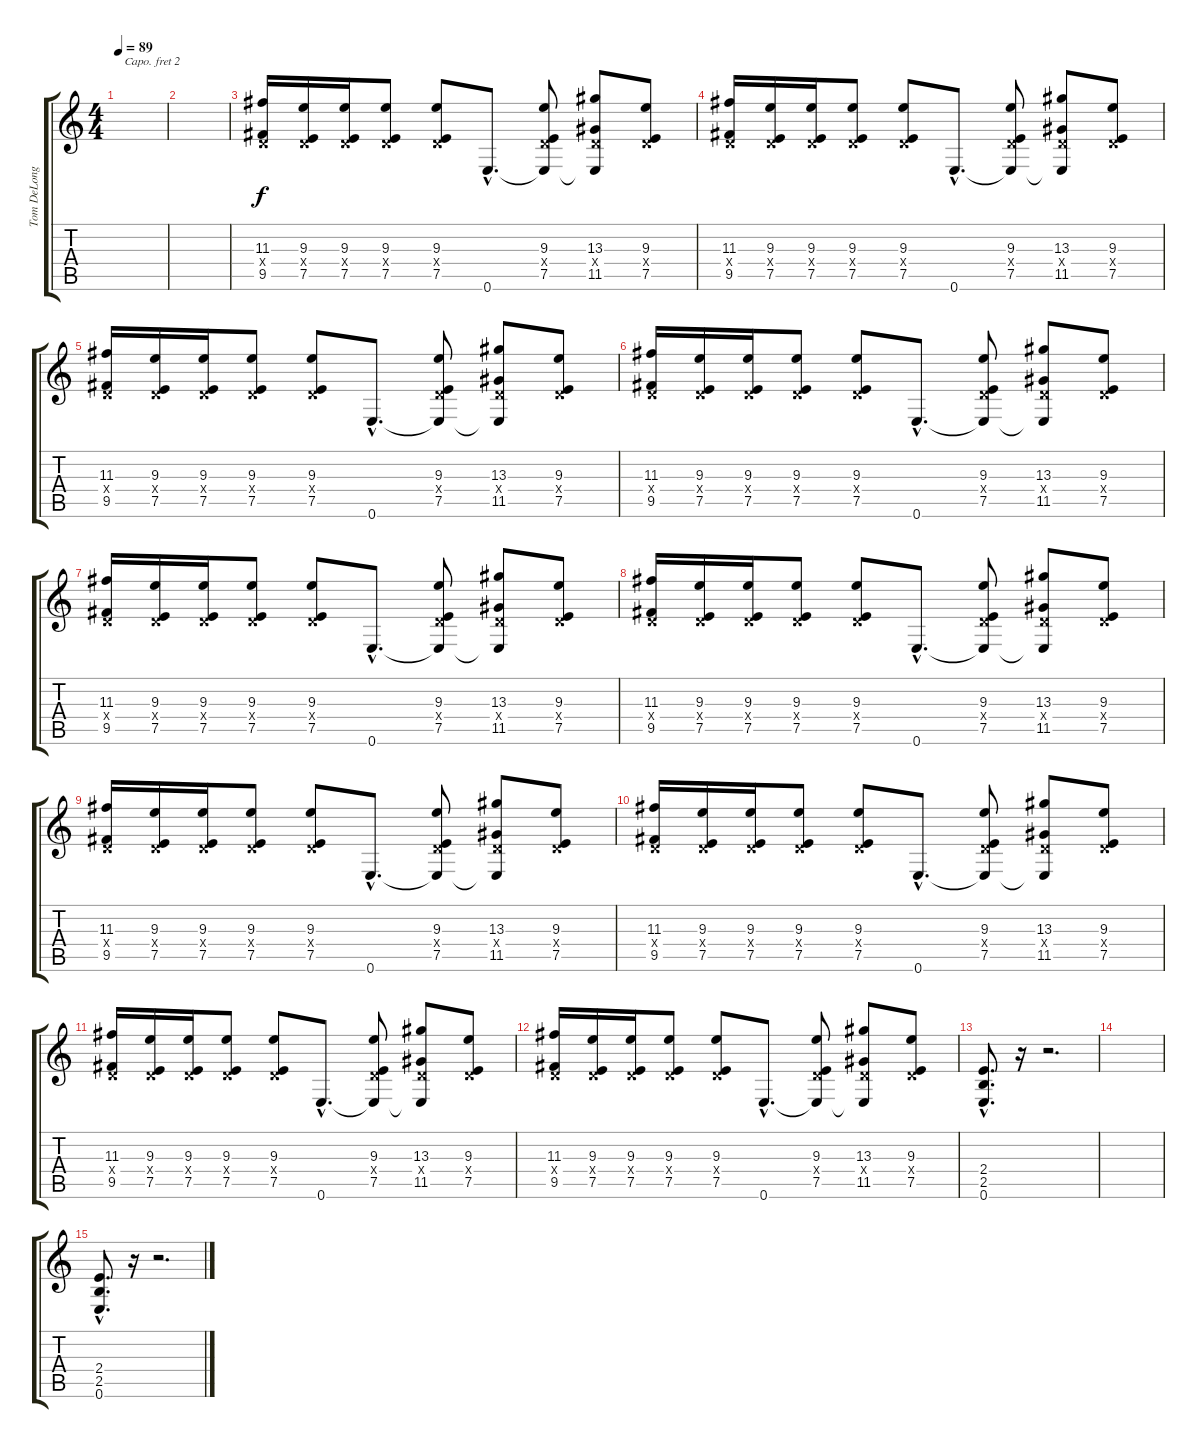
\track ("Tom DeLonge (E-Gitarre)" "Tom DeLong") {instrument distortionguitar}
\staff {score tabs}
\capo 2
\tuning (D4 A3 F3 C3 G2 D2) {hide}
\ts (4 4)
\tempo 89
\clef g2
\ks c
|
|
(11.3 0.4{x} 9.5).16{volume 10} (9.3 0.4{x} 7.5).16 (9.3 0.4{x} 7.5).16 (9.3 0.4{x} 7.5).8 (9.3 0.4{x} 7.5).8 0.6{hac}.8{d} (9.3 0.4{x} 7.5 0.6{t}).8 (13.3 0.4{x} 11.5 0.6{t}).8 (9.3 0.4{x} 7.5).8 |
(11.3 0.4{x} 9.5).16{volume 10} (9.3 0.4{x} 7.5).16 (9.3 0.4{x} 7.5).16 (9.3 0.4{x} 7.5).8 (9.3 0.4{x} 7.5).8 0.6{hac}.8{d} (9.3 0.4{x} 7.5 0.6{t}).8 (13.3 0.4{x} 11.5 0.6{t}).8 (9.3 0.4{x} 7.5).8 |
(11.3 0.4{x} 9.5).16{volume 14} (9.3 0.4{x} 7.5).16 (9.3 0.4{x} 7.5).16 (9.3 0.4{x} 7.5).8 (9.3 0.4{x} 7.5).8 0.6{hac}.8{d} (9.3 0.4{x} 7.5 0.6{t}).8 (13.3 0.4{x} 11.5 0.6{t}).8 (9.3 0.4{x} 7.5).8 |
(11.3 0.4{x} 9.5).16 (9.3 0.4{x} 7.5).16 (9.3 0.4{x} 7.5).16 (9.3 0.4{x} 7.5).8 (9.3 0.4{x} 7.5).8 0.6{hac}.8{d} (9.3 0.4{x} 7.5 0.6{t}).8 (13.3 0.4{x} 11.5 0.6{t}).8 (9.3 0.4{x} 7.5).8 |
(11.3 0.4{x} 9.5).16 (9.3 0.4{x} 7.5).16 (9.3 0.4{x} 7.5).16 (9.3 0.4{x} 7.5).8 (9.3 0.4{x} 7.5).8 0.6{hac}.8{d} (9.3 0.4{x} 7.5 0.6{t}).8 (13.3 0.4{x} 11.5 0.6{t}).8 (9.3 0.4{x} 7.5).8 |
(11.3 0.4{x} 9.5).16 (9.3 0.4{x} 7.5).16 (9.3 0.4{x} 7.5).16 (9.3 0.4{x} 7.5).8 (9.3 0.4{x} 7.5).8 0.6{hac}.8{d} (9.3 0.4{x} 7.5 0.6{t}).8 (13.3 0.4{x} 11.5 0.6{t}).8 (9.3 0.4{x} 7.5).8 |
(11.3 0.4{x} 9.5).16 (9.3 0.4{x} 7.5).16 (9.3 0.4{x} 7.5).16 (9.3 0.4{x} 7.5).8 (9.3 0.4{x} 7.5).8 0.6{hac}.8{d} (9.3 0.4{x} 7.5 0.6{t}).8 (13.3 0.4{x} 11.5 0.6{t}).8 (9.3 0.4{x} 7.5).8 |
(11.3 0.4{x} 9.5).16 (9.3 0.4{x} 7.5).16 (9.3 0.4{x} 7.5).16 (9.3 0.4{x} 7.5).8 (9.3 0.4{x} 7.5).8 0.6{hac}.8{d} (9.3 0.4{x} 7.5 0.6{t}).8 (13.3 0.4{x} 11.5 0.6{t}).8 (9.3 0.4{x} 7.5).8 |
(11.3 0.4{x} 9.5).16 (9.3 0.4{x} 7.5).16 (9.3 0.4{x} 7.5).16 (9.3 0.4{x} 7.5).8 (9.3 0.4{x} 7.5).8 0.6{hac}.8{d} (9.3 0.4{x} 7.5 0.6{t}).8 (13.3 0.4{x} 11.5 0.6{t}).8 (9.3 0.4{x} 7.5).8 |
(11.3 0.4{x} 9.5).16 (9.3 0.4{x} 7.5).16 (9.3 0.4{x} 7.5).16 (9.3 0.4{x} 7.5).8 (9.3 0.4{x} 7.5).8 0.6{hac}.8{d} (9.3 0.4{x} 7.5 0.6{t}).8 (13.3 0.4{x} 11.5 0.6{t}).8 (9.3 0.4{x} 7.5).8 |
(2.4{hac} 2.5{hac} 0.6{hac}).8{d} r.16 r.2{d} |
|
(2.4{hac} 2.5{hac} 0.6{hac}).8{d} r.16 r.2{d}
